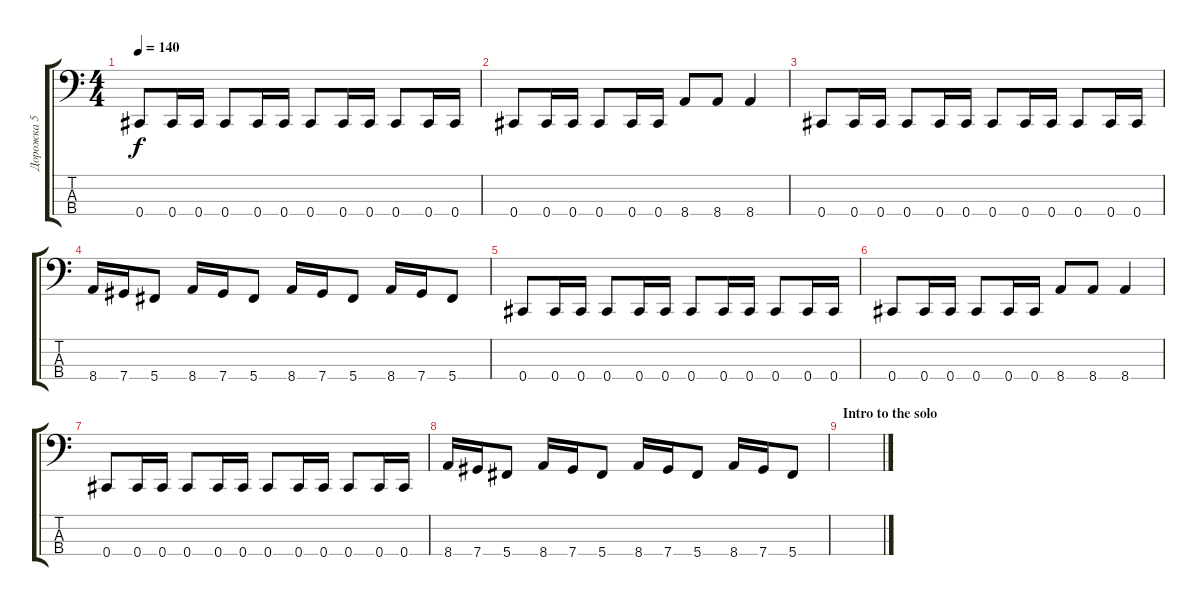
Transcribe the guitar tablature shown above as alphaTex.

\track ("Дорожка 5" "Дорожка 5") {instrument electricbasspick}
\staff {score tabs}
\tuning (Gb2 Db2 Ab1 Db1) {hide}
\ts (4 4)
\tempo 140
\clef f4
\ks c
0.4.8{dy f} 0.4.16 0.4.16 0.4.8 0.4.16 0.4.16 0.4.8 0.4.16 0.4.16 0.4.8 0.4.16 0.4.16 |
0.4.8 0.4.16 0.4.16 0.4.8 0.4.16 0.4.16 8.4.8 8.4.8 8.4.4 |
0.4.8 0.4.16 0.4.16 0.4.8 0.4.16 0.4.16 0.4.8 0.4.16 0.4.16 0.4.8 0.4.16 0.4.16 |
8.4.16 7.4.16 5.4.8 8.4.16 7.4.16 5.4.8 8.4.16 7.4.16 5.4.8 8.4.16 7.4.16 5.4.8 |
0.4.8 0.4.16 0.4.16 0.4.8 0.4.16 0.4.16 0.4.8 0.4.16 0.4.16 0.4.8 0.4.16 0.4.16 |
0.4.8 0.4.16 0.4.16 0.4.8 0.4.16 0.4.16 8.4.8 8.4.8 8.4.4 |
0.4.8 0.4.16 0.4.16 0.4.8 0.4.16 0.4.16 0.4.8 0.4.16 0.4.16 0.4.8 0.4.16 0.4.16 |
8.4.16 7.4.16 5.4.8 8.4.16 7.4.16 5.4.8 8.4.16 7.4.16 5.4.8 8.4.16 7.4.16 5.4.8 |
\section ("" "Intro to the solo")
